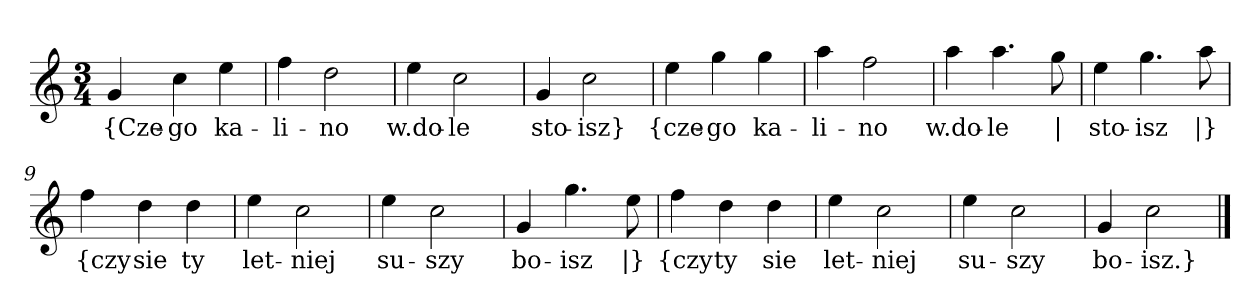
**kern	**text
*part1	*part1
*staff1	*staff1
*clefG2	*
*k[]	*
*C:	*
*M3/4	*
=	=
4g	{Cze-
4cc	-go
4ee	ka-
=2	=2
4ff	-li-
2dd	-no
=3	=3
4ee	w.do-
2cc	-le
=4	=4
4g	sto-
2cc	-isz}
=5y	=5y
4ee	{cze-
4gg	-go
4gg	ka-
=6	=6
4aa	-li-
2ff	-no
=7	=7
4aa	w.do-
4.aa	-le
8gg	|
=8	=8
4ee	sto-
4.gg	-isz
8aa	|}
=9y	=9y
4ff	{czy
4dd	sie
4dd	ty
=10	=10
4ee	let-
2cc	-niej
=11	=11
4ee	su-
2cc	-szy
=12	=12
4g	bo-
4.gg	-isz
8ee	|}
=13y	=13y
4ff	{czy
4dd	ty
4dd	sie
=14	=14
4ee	let-
2cc	-niej
=15	=15
4ee	su-
2cc	-szy
=16	=16
4g	bo-
2cc	-isz.}
==	==
*-	*-
